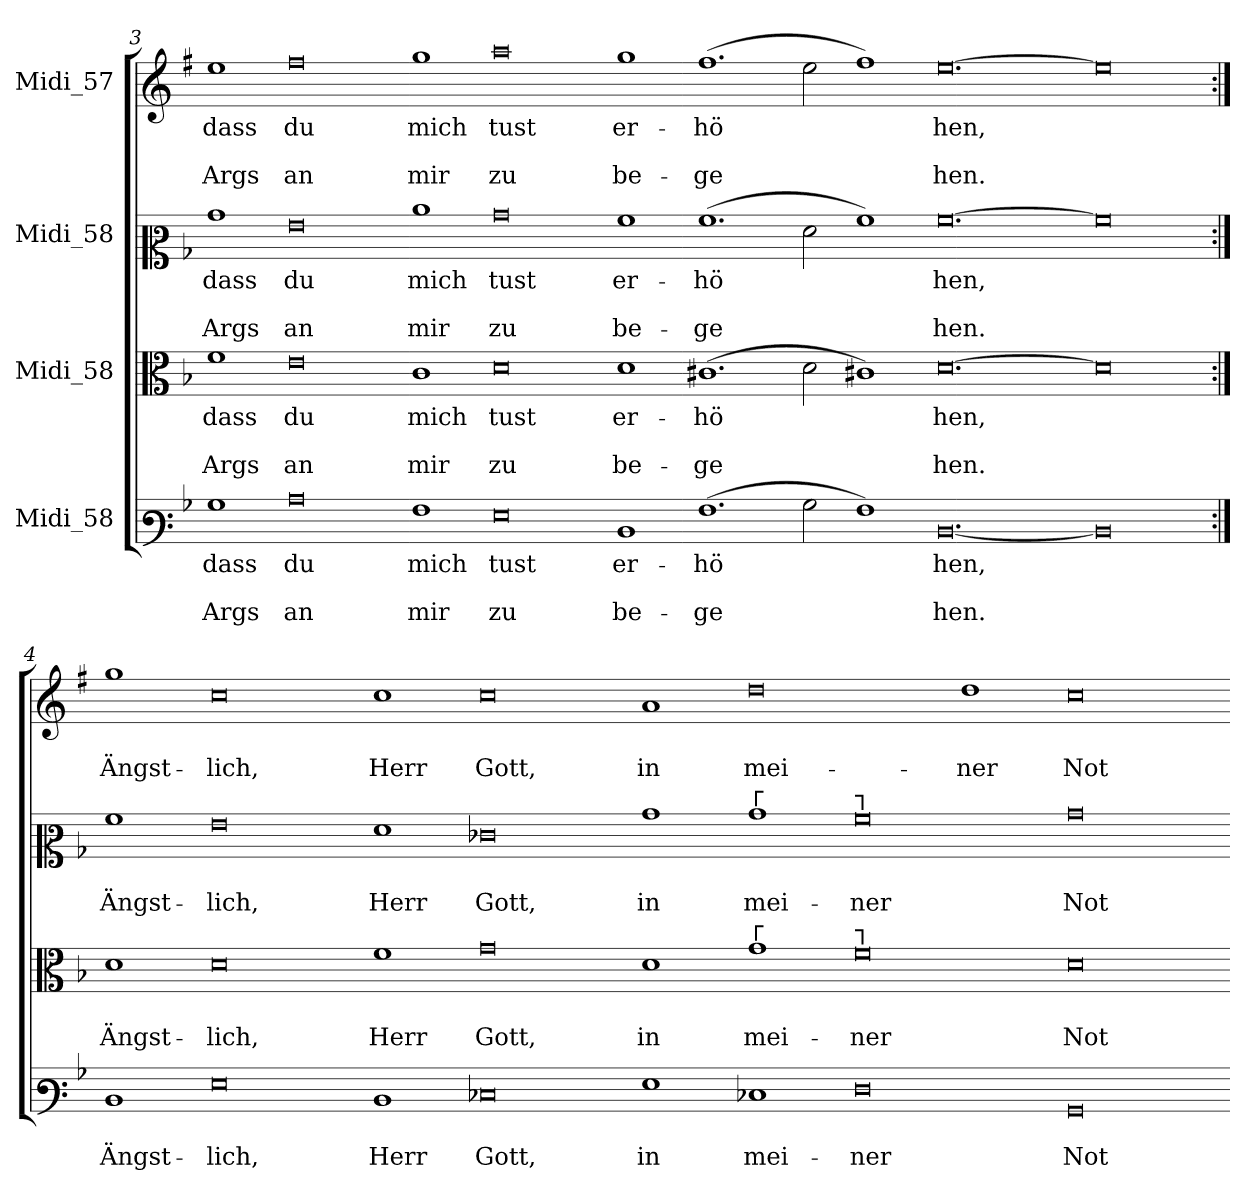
**kern	**text	**text	**text	**kern	**text	**text	**text	**kern	**text	**text	**text	**kern	**text	**text	**text
*part4	*part4	*part4	*part4	*part3	*part3	*part3	*part3	*part2	*part2	*part2	*part2	*part1	*part1	*part1	*part1
*staff4	*staff4	*staff4	*staff4	*staff3	*staff3	*staff3	*staff3	*staff2	*staff2	*staff2	*staff2	*staff1	*staff1	*staff1	*staff1
*I"Midi_58	*	*	*	*I"Midi_58	*	*	*	*I"Midi_58	*	*	*	*I"Midi_57	*	*	*
!!LO:LB:g=z
*clefF3	*	*	*	*clefC3	*	*	*	*clefC2	*	*	*	*clefG2	*	*	*
*	*	*	*	*	*	*	*	*	*	*	*	*ITrd1c2	*	*	*
*k[b-]	*	*	*	*k[b-]	*	*	*	*k[b-]	*	*	*	*k[b-]	*	*	*
*F:	*	*	*	*F:	*	*	*	*F:	*	*	*	*F:	*	*	*
=3	=3	=3	=3	=3	=3	=3	=3	=3	=3	=3	=3	=3	=3	=3	=3
!	!LO:LY:b	!	!LO:LY:b	!	!LO:LY:b	!	!LO:LY:b	!	!LO:LY:b	!	!LO:LY:b	!	!LO:LY:b	!	!LO:LY:b
1B-	dass	.	Args	1f	dass	.	Args	1b-	dass	.	Args	1dd	dass	.	Args
!	!LO:LY:b	!	!LO:LY:b	!	!LO:LY:b	!	!LO:LY:b	!	!LO:LY:b	!	!LO:LY:b	!	!LO:LY:b	!	!LO:LY:b
0c	du	.	an	0e	du	.	an	0g	du	.	an	0ee	du	.	an
!	!LO:LY:b	!	!LO:LY:b	!	!LO:LY:b	!	!LO:LY:b	!	!LO:LY:b	!	!LO:LY:b	!	!LO:LY:b	!	!LO:LY:b
1A	mich	.	mir	1c	mich	.	mir	1cc	mich	.	mir	1ff	mich	.	mir
!	!LO:LY:b	!	!LO:LY:b	!	!LO:LY:b	!	!LO:LY:b	!	!LO:LY:b	!	!LO:LY:b	!	!LO:LY:b	!	!LO:LY:b
0G	tust	.	zu	0d	tust	.	zu	0b-	tust	.	zu	0gg	tust	.	zu
!	!LO:LY:b	!	!LO:LY:b	!	!LO:LY:b	!	!LO:LY:b	!	!LO:LY:b	!	!LO:LY:b	!	!LO:LY:b	!	!LO:LY:b
1D	er-	.	-be-	1d	er-	.	-be-	1a	er-	.	-be-	1ff	er-	.	-be-
!	!LO:LY:b	!	!LO:LY:b	!	!LO:LY:b	!	!LO:LY:b	!	!LO:LY:b	!	!LO:LY:b	!	!LO:LY:b	!	!LO:LY:b
(>1.A	-hö	.	ge	(>1.c#X	-hö	.	ge	(>1.a	-hö	.	ge	(>1.ee	-hö	.	ge
2B-	.	.	.	2d	.	.	.	2f	.	.	.	2dd	.	.	.
1A)	.	.	.	1c#X)	.	.	.	1a)	.	.	.	1ee)	.	.	.
!	!LO:LY:b	!	!LO:LY:b	!	!LO:LY:b	!	!LO:LY:b	!	!LO:LY:b	!	!LO:LY:b	!	!LO:LY:b	!	!LO:LY:b
[0.D	hen,	.	hen.	[0.d	hen,	.	hen.	[0.a	hen,	.	hen.	[0.dd	hen,	.	hen.
0D]	.	.	.	0d]	.	.	.	0a]	.	.	.	0dd]	.	.	.
=4:|!	=4:|!	=4:|!	=4:|!	=4:|!	=4:|!	=4:|!	=4:|!	=4:|!	=4:|!	=4:|!	=4:|!	=4:|!	=4:|!	=4:|!	=4:|!
!	!	!LO:LY:b	!	!	!	!LO:LY:b	!	!	!	!LO:LY:b	!	!	!	!LO:LY:b	!
1D	.	Ängst-	.	1d	.	Ängst-	.	1a	.	Ängst-	.	1ff	.	Ängst-	.
!	!	!LO:LY:b	!	!	!	!LO:LY:b	!	!	!	!LO:LY:b	!	!	!	!LO:LY:b	!
0G	.	-lich,	.	0d	.	-lich,	.	0g	.	-lich,	.	0b-	.	-lich,	.
!	!	!LO:LY:b	!	!	!	!LO:LY:b	!	!	!	!LO:LY:b	!	!	!	!LO:LY:b	!
1D	.	Herr	.	1f	.	Herr	.	1f	.	Herr	.	1b-	.	Herr	.
!	!	!LO:LY:b	!	!	!	!LO:LY:b	!	!	!	!LO:LY:b	!	!	!	!LO:LY:b	!
0E-X	.	Gott,	.	0g	.	Gott,	.	0e-X	.	Gott,	.	0b-	.	Gott,	.
!	!	!LO:LY:b	!	!	!	!LO:LY:b	!	!	!	!LO:LY:b	!	!	!	!LO:LY:b	!
1G	.	in	.	1d	.	in	.	1b-	.	in	.	1g	.	in	.
!	!	!	!	!	!	!	!	!LO:TX:a:t=┌	!	!	!	!	!	!	!
!	!	!	!	!LO:TX:a:t=┌	!	!	!	!	!	!	!	!	!	!	!
!	!	!LO:LY:b	!	!	!	!LO:LY:b	!	!	!	!LO:LY:b	!	!	!	!LO:LY:b	!
1E-X	.	mei-	.	1g	.	mei-	.	1b-	.	mei-	.	0cc	.	mei-	.
!	!	!	!	!	!	!	!	!LO:TX:a:t=┐	!	!	!	!	!	!	!
!	!	!	!	!LO:TX:a:t=┐	!	!	!	!	!	!	!	!	!	!	!
!	!	!LO:LY:b	!	!	!	!LO:LY:b	!	!	!	!LO:LY:b	!	!	!	!	!
0F	.	-ner	.	0f	.	-ner	.	0a	.	-ner	.	.	.	.	.
!	!	!	!	!	!	!	!	!	!	!	!	!	!	!LO:LY:b	!
.	.	.	.	.	.	.	.	.	.	.	.	1cc	.	-ner	.
!	!	!LO:LY:b	!	!	!	!LO:LY:b	!	!	!	!LO:LY:b	!	!	!	!LO:LY:b	!
0BB-	.	Not	.	0d	.	Not	.	0b-	.	Not	.	0b-	.	Not	.
=-	=-	=-	=-	=-	=-	=-	=-	=-	=-	=-	=-	=-	=-	=-	=-
*-	*-	*-	*-	*-	*-	*-	*-	*-	*-	*-	*-	*-	*-	*-	*-
